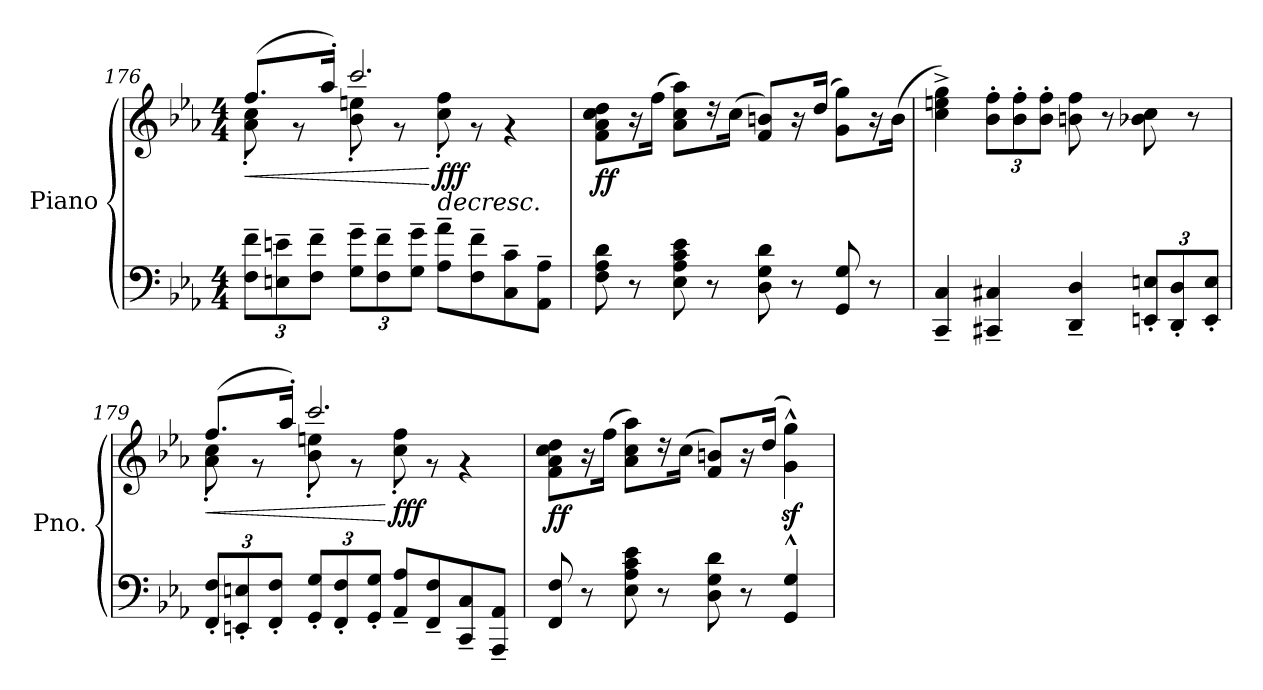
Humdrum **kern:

**kern	**kern	**dynam
*part1	*part1	*part1
*staff2	*staff1	*staff1/2
*I"Piano	*	*
*I'Pno.	*	*
!!LO:LB:g=z
*clefF4	*clefG2	*
*k[b-e-a-]	*k[b-e-a-]	*
*M4/4	*M4/4	*
*Xbrackettup	*	*
=176	=176	=176
!	!	!LO:HP:b
*	*^	*
12F\~ 12f\~L	(8.ff/L	8a-\' 8cc\'	<
12En\~ 12en\~	.	.	.
.	.	8r	.
12F\~ 12f\~J	.	.	.
.	16aa-'/Jk)	.	.
12G\~ 12g\~L	2.ccc/	8b-\' 8een\'	.
12F\~ 12f\~	.	.	.
.	.	8r	.
12G\~ 12g\~J	.	.	.
!	!	!	!LO:HP:n=1:b
!	!	!	!LO:DY:n=1:b
8A-\~ 8a-\~L	.	8cc\' 8ff\'	[ > fff
8F\~ 8f\~	.	8r	.
8C\~ 8c\~	.	4r	.
8AA-\~ 8A-\~J	.	.	.
*	*v	*v	*
=177	=177	=177
!	!	!LO:DY:b
8F\ 8A-\ 8d\	8f\ 8a-\ 8cc\ 8dd\L	ff
8r	16r	.
.	(16ff\Jk	.
8E-\ 8A-\ 8c\ 8e-\	8a-\ 8cc\ 8aa-\L)	.
8r	16r	.
.	(16cc\Jk	.
8D\ 8G\ 8d\	8f/ 8bn/L)	.
8r	16r	.
.	(16dd/Jk	.
8GG/ 8G/	8g\ 8gg\L)	.
8r	16r	.
.	(16b\Jk	.
=178	=178	=178
4CC/~ 4C/~	4cc\^ 4een\^ 4gg\^)	.
*	*Xbrackettup	*
4CC#X/~ 4C#X/~	12b-\' 12ff\'L	.
.	12b-\' 12ff\'	.
.	12b-\' 12ff\'J	.
4DD/~ 4D/~	8bn\ 8ff\	.
.	8r	.
12EEn/' 12En/'L	8b-X\ 8cc\	.
12DD/' 12D/'	.	.
.	8r	.
12EE/' 12E/'J	.	.
!!LO:PB:g=z
=179	=179	=179
!	!	!LO:HP:b
*	*^	*
12FF/' 12F/'L	(8.ff/L	8a-\' 8cc\'	<
12EEn/' 12En/'	.	.	.
.	.	8r	.
12FF/' 12F/'J	.	.	.
.	16aa-'/Jk)	.	.
12GG/' 12G/'L	2.ccc/	8b-\' 8een\'	.
12FF/' 12F/'	.	.	.
.	.	8r	.
12GG/' 12G/'J	.	.	.
!	!	!	!LO:DY:n=1:b
8AA-/~ 8A-/~L	.	8cc\' 8ff\'	[ fff
8FF/~ 8F/~	.	8r	.
8CC/~ 8C/~	.	4r	.
8AAA-/~ 8AA-/~J	.	.	.
*	*v	*v	*
.	.	]
=180	=180	=180
!	!	!LO:DY:b
8FF/ 8F/	8f\ 8a-\ 8cc\ 8dd\L	ff
8r	16r	.
.	(16ff\Jk	.
8E-\ 8A-\ 8c\ 8e-\	8a-\ 8cc\ 8aa-\L)	.
8r	16r	.
.	(16cc\Jk	.
8D\ 8G\ 8d\	8f/ 8bn/L)	.
8r	16r	.
.	(16dd/Jk	.
4GG/^^ 4G/^^	4g\z<^^ 4gg\z<^^)	.
=	=	=
*-	*-	*-
